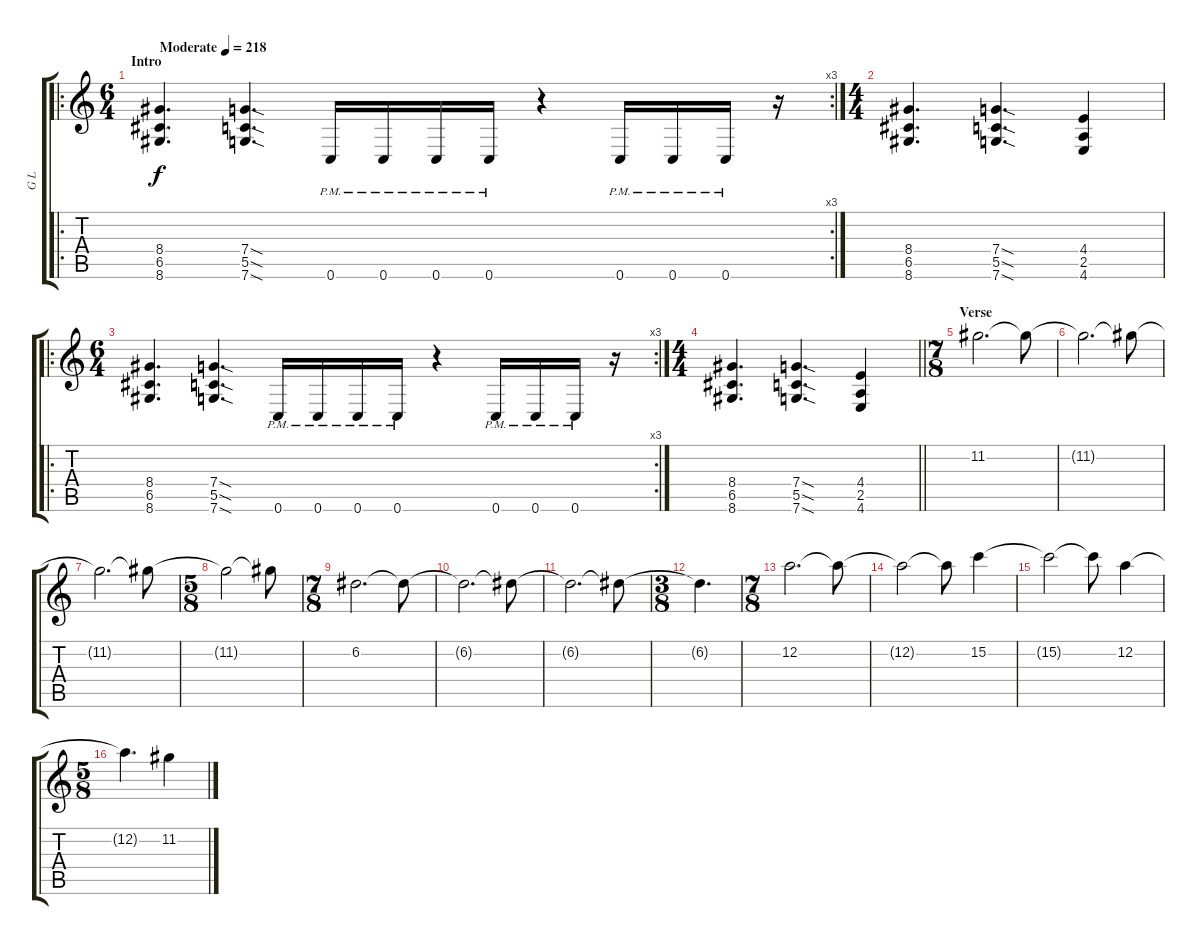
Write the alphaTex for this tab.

\track ("G L" "G L") {instrument distortionguitar}
\staff {score tabs}
\tuning (D4 A3 F3 C3 G2 C2) {hide}
\ro
\rc 3
\ts (6 4)
\section ("" "Intro")
\tempo (218 "Moderate")
\clef g2
\ks c
(8.4 6.5 8.6).4{d dy f instrument distortionguitar} (7.4{sod} 5.5{sod} 7.6{sod}).4{d} 0.6{pm}.16 0.6{pm}.16 0.6{pm}.16 0.6{pm}.16 r.4 0.6{pm}.16 0.6{pm}.16 0.6{pm}.16 r.16 |
\ts (4 4)
(8.4 6.5 8.6).4{d} (7.4{sod} 5.5{sod} 7.6{sod}).4{d} (4.4 2.5 4.6).4 |
\ro
\rc 3
\ts (6 4)
(8.4 6.5 8.6).4{d} (7.4{sod} 5.5{sod} 7.6{sod}).4{d} 0.6{pm}.16 0.6{pm}.16 0.6{pm}.16 0.6{pm}.16 r.4 0.6{pm}.16 0.6{pm}.16 0.6{pm}.16 r.16 |
\ts (4 4)
\barLineRight lightlight
(8.4 6.5 8.6).4{d} (7.4{sod} 5.5{sod} 7.6{sod}).4{d} (4.4 2.5 4.6).4 |
\ts (7 8)
\section ("" "Verse")
11.2.2{d} 11.2{t}.8 |
11.2{t}.2{d} 11.2{t}.8 |
11.2{t}.2{d} 11.2{t}.8 |
\ts (5 8)
11.2{t}.2 11.2{t}.8 |
\ts (7 8)
6.2.2{d} 6.2{t}.8 |
6.2{t}.2{d} 6.2{t}.8 |
6.2{t}.2{d} 6.2{t}.8 |
\ts (3 8)
6.2{t}.4{d} |
\ts (7 8)
12.2.2{d} 12.2{t}.8 |
12.2{t}.2 12.2{t}.8 15.2.4 |
15.2{t}.2 15.2{t}.8 12.2.4 |
\ts (5 8)
12.2{t}.4{d} 11.2.4
